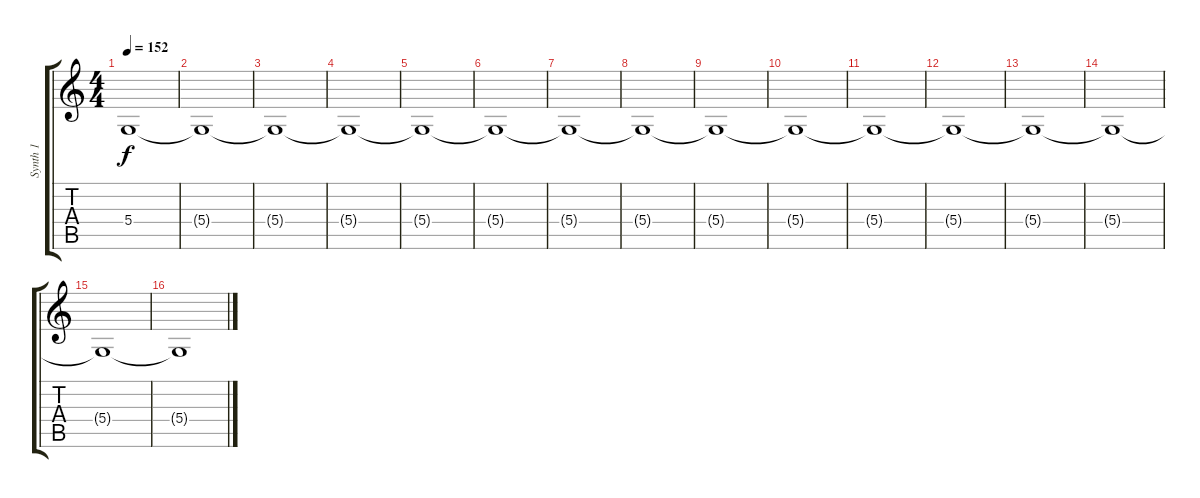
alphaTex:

\track ("Synth 1" "Synth 1") {instrument synthbrass1}
\staff {score tabs}
\tuning (E4 B3 G3 D3 A2 E2) {hide}
\ts (4 4)
\tempo 152
\clef g2
\ks c
5.4{t}.1{dy f} |
5.4{t}.1 |
5.4{t}.1 |
5.4{t}.1 |
5.4{t}.1 |
5.4{t}.1 |
5.4{t}.1 |
5.4{t}.1 |
5.4{t}.1 |
5.4{t}.1 |
5.4{t}.1 |
5.4{t}.1 |
5.4{t}.1 |
5.4{t}.1 |
5.4{t}.1 |
5.4{t}.1
